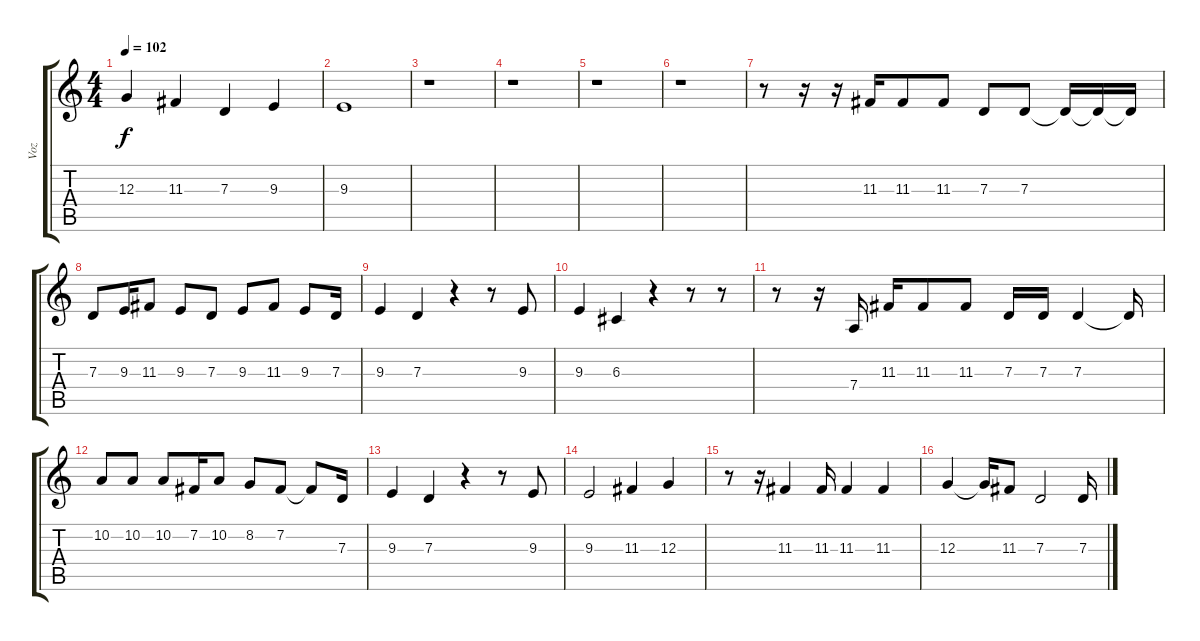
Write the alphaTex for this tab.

\track ("Voz" "Voz") {instrument harmonica}
\staff {score tabs}
\tuning (E4 B3 G3 D3 A2 E2) {hide}
\ts (4 4)
\tempo 102
\clef g2
\ks c
12.3.4{dy f} 11.3.4 7.3.4 9.3.4 |
9.3.1 |
r.1 |
r.1 |
r.1 |
r.1 |
r.8 r.16 r.16 11.3.16 11.3.8 11.3.8 7.3.8 7.3.8 7.3{t}.16 7.3{t}.16 7.3{t}.16 |
7.3.8 9.3.16 11.3.8 9.3.8 7.3.8 9.3.8 11.3.8 9.3.8 7.3.16 |
9.3.4 7.3.4 r.4 r.8 9.3.8 |
9.3.4 6.3.4 r.4 r.8 r.8 |
r.8 r.16 7.4.16 11.3.16 11.3.8 11.3.8 7.3.16 7.3.16 7.3.4 7.3{t}.16 |
10.2.8 10.2.8 10.2.8 7.2.16 10.2.8 8.2.8 7.2.8 7.2{t}.8 7.3.16 |
9.3.4 7.3.4 r.4 r.8 9.3.8 |
9.3.2 11.3.4 12.3.4 |
r.8 r.16 11.3.4 11.3.16 11.3.4 11.3.4 |
12.3.4 12.3{t}.16 11.3.8 7.3.2 7.3.16
